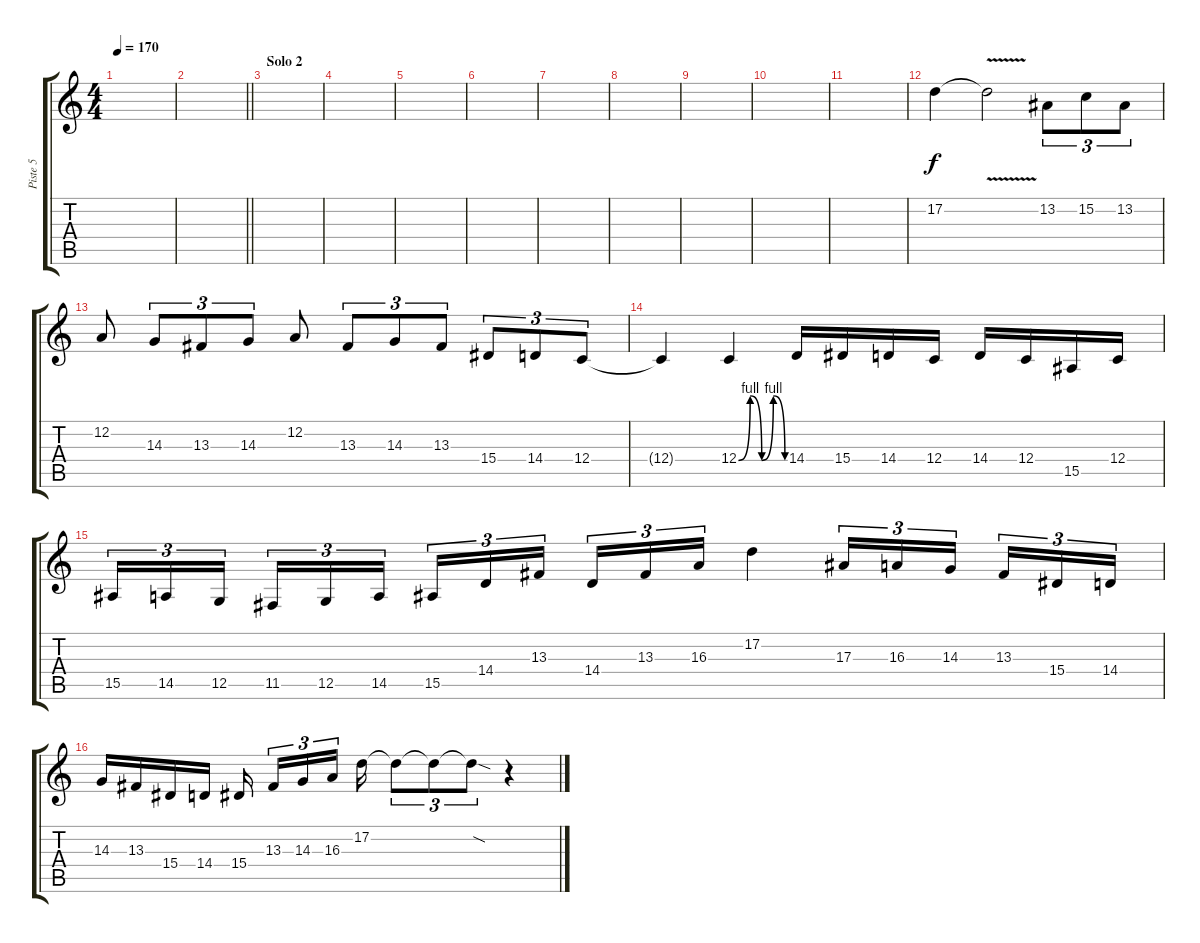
\track ("Piste 5" "Piste 5") {instrument pad4choir}
\staff {score tabs}
\tuning (D4 A3 F3 C3 G2 D2) {hide}
\ts (4 4)
\tempo 170
\clef g2
\ks c
|
\barLineRight lightlight
|
\section ("" "Solo 2")
|
|
|
|
|
|
|
|
|
17.2.4{volume 16 instrument lead2sawtooth} 17.2{v t}.2 13.2.8{tu (3 2)} 15.2.8{tu (3 2)} 13.2.8{tu (3 2)} |
12.2.8 14.3.8{tu (3 2)} 13.3.8{tu (3 2)} 14.3.8{tu (3 2)} 12.2.8 13.3.8{tu (3 2)} 14.3.8{tu (3 2)} 13.3.8{tu (3 2)} 15.4.8{tu (3 2)} 14.4.8{tu (3 2)} 12.4.8{tu (3 2)} |
12.4{t}.4 12.4{be (custom 0 0 15 4 30 0 45 4 60 0)}.4 14.4.16 15.4.16 14.4.16 12.4.16 14.4.16 12.4.16 15.5.16 12.4.16 |
15.5.16{tu (3 2)} 14.5.16{tu (3 2)} 12.5.16{tu (3 2)} 11.5.16{tu (3 2)} 12.5.16{tu (3 2)} 14.5.16{tu (3 2)} 15.5.16{tu (3 2)} 14.4.16{tu (3 2)} 13.3.16{tu (3 2)} 14.4.16{tu (3 2)} 13.3.16{tu (3 2)} 16.3.16{tu (3 2)} 17.2.4 17.3.16{tu (3 2)} 16.3.16{tu (3 2)} 14.3.16{tu (3 2)} 13.3.16{tu (3 2)} 15.4.16{tu (3 2)} 14.4.16{tu (3 2)} |
14.3.16 13.3.16 15.4.16 14.4.16 15.4.16 13.3.16{tu (3 2)} 14.3.16{tu (3 2)} 16.3.16{tu (3 2)} 17.2.16 17.2{t}.8{tu (3 2)} 17.2{t}.8{tu (3 2)} 17.2{sod t}.8{tu (3 2)} r.4
